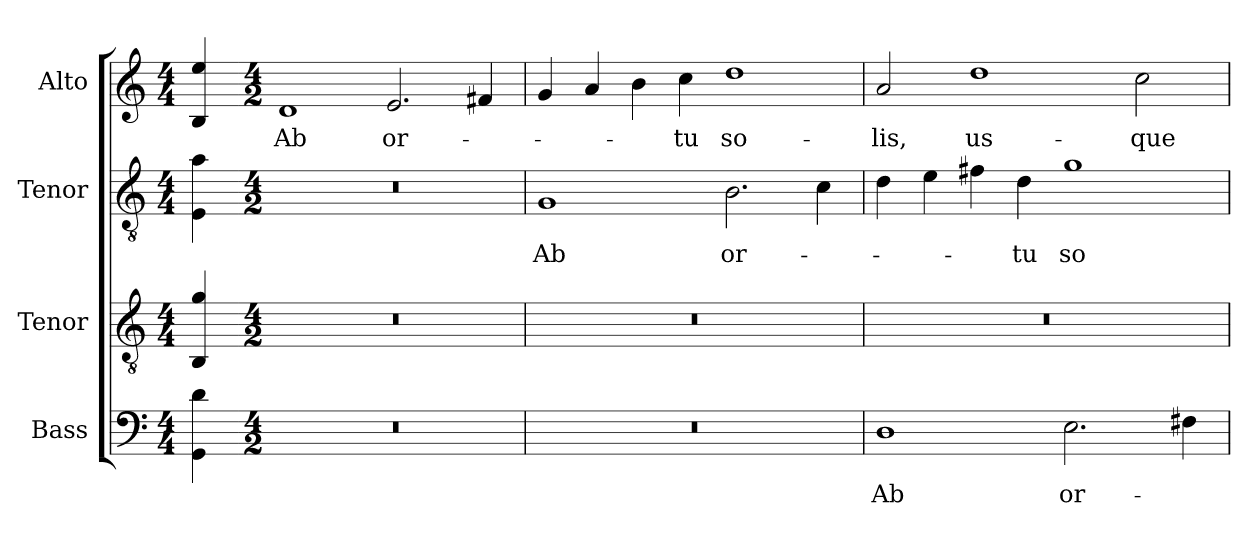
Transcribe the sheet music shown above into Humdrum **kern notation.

**kern	**text	**kern	**kern	**text	**kern	**text
*part4	*part4	*part3	*part2	*part2	*part1	*part1
*staff4	*staff4	*staff3	*staff2	*staff2	*staff1	*staff1
*I"Bass	*	*I"Tenor	*I"Tenor	*	*I"Alto	*
*I'B.	*	*I'T.	*I'T.	*	*I'A.	*
!!LO:PB:g=z
*clefF4	*	*clefGv2	*clefGv2	*	*clefG2	*
*	*	*ITrd7c12	*ITrd7c12	*	*	*
*k[]	*	*k[]	*k[]	*	*k[]	*
*C:	*	*C:	*C:	*	*C:	*
*M4/4	*	*M4/4	*M4/4	*	*M4/4	*
=	=	=	=	=	=	=
4GGi\ 4di	.	4BBBi/ 4Gi	4EEi\ 4Ai	.	4Bi/ 4eei	.
=1-	=1-	=1-	=1-	=1-	=1-	=1-
*M4/2	*	*M4/2	*M4/2	*	*M4/2	*
!LO:N:vis=1	!	!LO:N:vis=1	!LO:N:vis=1	!	!	!
!	!	!	!	!	!	!LO:LY:b:color=#000000
0r	.	0r	0r	.	1di	Ab
!	!	!	!	!	!	!LO:LY:b:color=#000000
.	.	.	.	.	2.ei/	or-
.	.	.	.	.	4f#Xi/	.
=2	=2	=2	=2	=2	=2	=2
!LO:N:vis=1	!	!LO:N:vis=1	!	!	!	!
!	!	!	!	!LO:LY:b:color=#000000	!	!
0r	.	0r	1GGi	Ab	4gi/	.
.	.	.	.	.	4ai/	.
.	.	.	.	.	4bi\	.
!	!	!	!	!	!	!LO:LY:b:color=#000000
.	.	.	.	.	4cci\	-tu
!	!	!	!	!LO:LY:b:color=#000000	!	!
!	!	!	!	!	!	!LO:LY:b:color=#000000
.	.	.	2.BBi\	or-	1ddi	so-
.	.	.	4Ci\	.	.	.
=3	=3	=3	=3	=3	=3	=3
!	!LO:LY:b:color=#000000	!LO:N:vis=1	!	!	!	!
!	!	!	!	!	!	!LO:LY:b:color=#000000
1Di	Ab	0r	4Di\	.	2ai/	-lis,
.	.	.	4Ei\	.	.	.
!	!	!	!	!	!	!LO:LY:b:color=#000000
.	.	.	4F#Xi\	.	1ddi	us-
!	!	!	!	!LO:LY:b:color=#000000	!	!
.	.	.	4Di\	-tu	.	.
!	!LO:LY:b:color=#000000	!	!	!	!	!
!	!	!	!	!LO:LY:b:color=#000000	!	!
2.Ei\	or-	.	1Gi	so-	.	.
!	!	!	!	!	!	!LO:LY:b:color=#000000
.	.	.	.	.	2cci\	-que
4F#Xi\	.	.	.	.	.	.
=	=	=	=	=	=	=
*-	*-	*-	*-	*-	*-	*-
